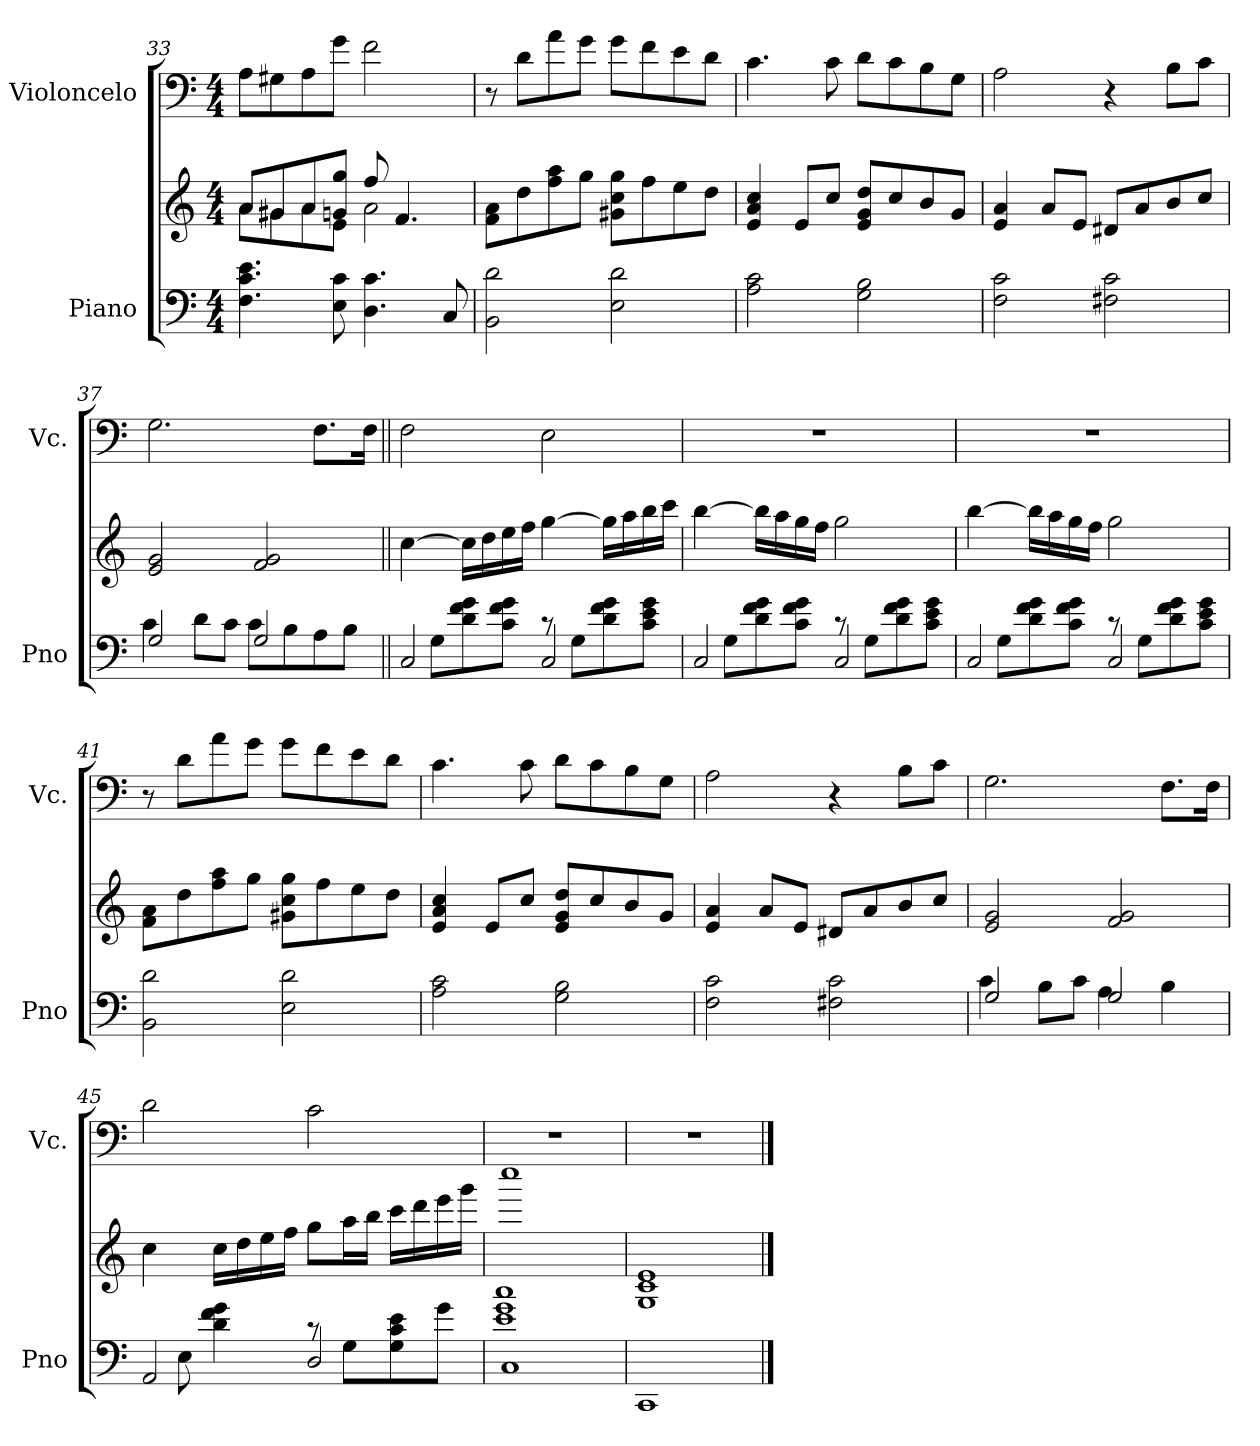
**kern	**kern	**kern
*part2	*part2	*part1
*staff3	*staff2	*staff1
*I"Piano	*	*I"Violoncelo
*I'Pno	*	*I'Vc.
*clefF4	*clefG2	*clefF4
*k[]	*k[]	*k[]
*M4/4	*M4/4	*M4/4
=33	=33	=33
*	*^	*
4.F\ 4.c\ 4.e\	8a/L	8a\L	8A\L
.	8g#X/	8g#\	8G#X\
.	8a/	8a\	8A\
8E\ 8c\	8gn/ 8gg/J	8e\J	8g\J
4.D\ 4.c\	8ff/	2a\	2f\
.	4.f/	.	.
8C/	.	.	.
*	*v	*v	*
=34	=34	=34
2BB\ 2d\	8f\ 8a\L	8r
.	8dd\	8d\L
.	8ff\ 8aa\	8a\
.	8gg\J	8g\J
2E\ 2d\	8g#X\ 8cc\ 8gg\L	8g\L
.	8ff\	8f\
.	8ee\	8e\
.	8dd\J	8d\J
!!LO:LB:g=z
=35	=35	=35
2A\ 2c\	4e/ 4a/ 4cc/	4.c\
.	8e/L	.
.	8cc/J	8c\
2G\ 2B\	8e/ 8g/ 8dd/L	8d\L
.	8cc/	8c\
.	8b/	8B\
.	8g/J	8G\J
=36	=36	=36
2F\ 2c\	4e/ 4a/	2A\
.	8a/L	.
.	8e/J	.
2F#X\ 2c\	8d#X/L	4r
.	8a/	.
.	8b/	8B\L
.	8cc/J	8c\J
=37	=37	=37
*^	*	*
2G/	4c\	2e/ 2g/	2.G\
.	8d\L	.	.
.	8c\J	.	.
2G/	8c\L	2f/ 2g/	.
.	8B\	.	.
.	8A\	.	8.F\L
.	8B\J	.	.
.	.	.	16F\Jk
=38||	=38||	=38||	=38||
2C/	8rcyy	[4cc\	2F\
.	8G\L	.	.
.	8d\ 8f\ 8g\	16cc\LL]	.
.	.	16dd\	.
.	8c\ 8f\ 8g\J	16ee\	.
.	.	16ff\JJ	.
2C/	8rc	[4gg\	2E\
.	8G\L	.	.
.	8d\ 8f\ 8g\	16gg\LL]	.
.	.	16aa\	.
.	8c\ 8e\ 8g\J	16bb\	.
.	.	16ccc\JJ	.
!!LO:PB:g=z
=39	=39	=39	=39
2C/	8rcyy	[4bb\	1r
.	8G\L	.	.
.	8d\ 8f\ 8g\	16bb\LL]	.
.	.	16aa\	.
.	8c\ 8f\ 8g\J	16gg\	.
.	.	16ff\JJ	.
2C/	8rc	2gg\	.
.	8G\L	.	.
.	8d\ 8f\ 8g\	.	.
.	8c\ 8e\ 8g\J	.	.
=40	=40	=40	=40
2C/	8rcyy	[4bb\	1r
.	8G\L	.	.
.	8d\ 8f\ 8g\	16bb\LL]	.
.	.	16aa\	.
.	8c\ 8f\ 8g\J	16gg\	.
.	.	16ff\JJ	.
2C/	8rc	2gg\	.
.	8G\L	.	.
.	8d\ 8f\ 8g\	.	.
.	8c\ 8e\ 8g\J	.	.
*v	*v	*	*
=41	=41	=41
2BB\ 2d\	8f\ 8a\L	8r
.	8dd\	8d\L
.	8ff\ 8aa\	8a\
.	8gg\J	8g\J
2E\ 2d\	8g#X\ 8cc\ 8gg\L	8g\L
.	8ff\	8f\
.	8ee\	8e\
.	8dd\J	8d\J
=42	=42	=42
2A\ 2c\	4e/ 4a/ 4cc/	4.c\
.	8e/L	.
.	8cc/J	8c\
2G\ 2B\	8e/ 8g/ 8dd/L	8d\L
.	8cc/	8c\
.	8b/	8B\
.	8g/J	8G\J
!!LO:LB:g=z
=43	=43	=43
2F\ 2c\	4e/ 4a/	2A\
.	8a/L	.
.	8e/J	.
2F#X\ 2c\	8d#X/L	4r
.	8a/	.
.	8b/	8B\L
.	8cc/J	8c\J
=44	=44	=44
*^	*	*
2G/	4c\	2e/ 2g/	2.G\
.	8B\L	.	.
.	8c\J	.	.
2G/	4A\	2f/ 2g/	.
.	4B\	.	8.F\L
.	.	.	16F\Jk
=45	=45	=45	=45
2AA/	8rcyy	4cc\	2d\
.	8E\	.	.
.	4d\ 4f\ 4g\	16cc\LL	.
.	.	16dd\	.
.	.	16ee\	.
.	.	16ff\JJ	.
2D/	8rc	8gg\L	2c\
.	8G\L	16aa\L	.
.	.	16bb\JJ	.
.	8G\ 8c\ 8e\	16ccc\LL	.
.	.	16ddd\	.
.	8g\J	16eee\	.
.	.	16ggg\JJ	.
=46	=46	=46	=46
1C	1e 1g 1cc	1cccc	1r
*v	*v	*	*
=47	=47	=47
1CC	1G 1c 1e	1r
==	==	==
*-	*-	*-
